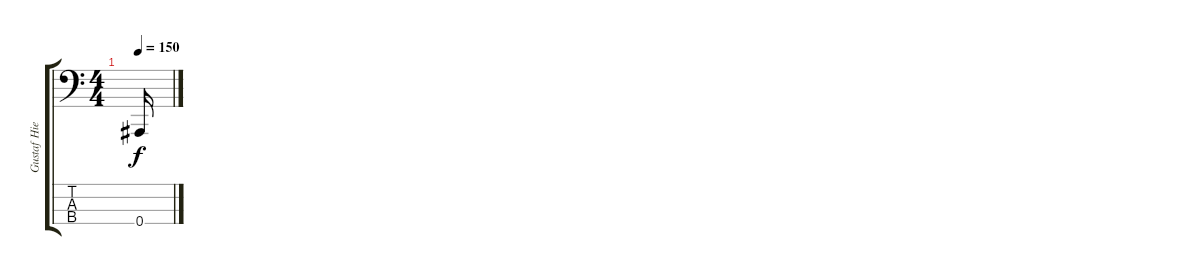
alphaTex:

\track ("Gustaf Hielm" "Gustaf Hie") {instrument electricbasspick}
\staff {score tabs}
\tuning (Db2 Ab1 Eb1 Bb0) {hide}
\ts (4 4)
\tempo 150
\clef f4
\ks c
0.4.16{dy f}
